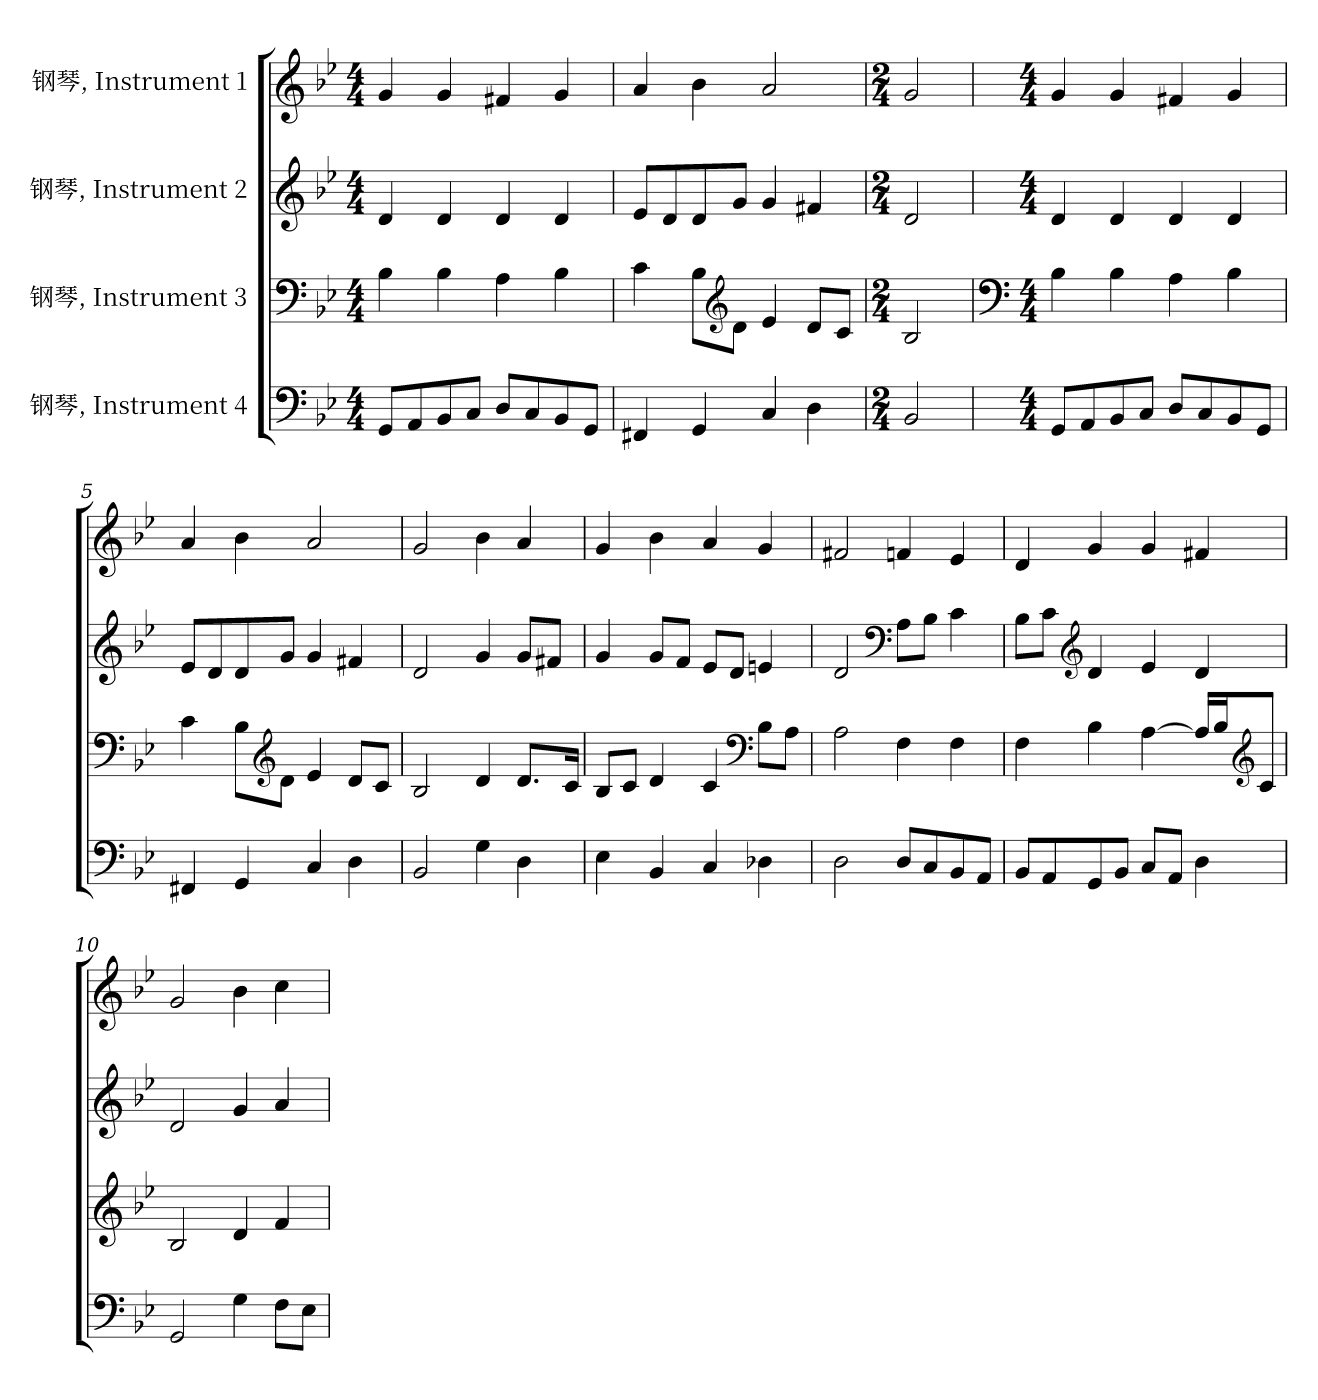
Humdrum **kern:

**kern	**kern	**kern	**kern
*part4	*part3	*part2	*part1
*staff4	*staff3	*staff2	*staff1
*I"钢琴, Instrument 4	*I"钢琴, Instrument 3	*I"钢琴, Instrument 2	*I"钢琴, Instrument 1
*clefF4	*clefF4	*clefG2	*clefG2
*k[b-e-]	*k[b-e-]	*k[b-e-]	*k[b-e-]
*M4/4	*M4/4	*M4/4	*M4/4
*MM96	*MM96	*MM96	*MM96
=1	=1	=1	=1
8GG/L	4B-\	4d/	4g/
8AA/	.	.	.
8BB-/	4B-\	4d/	4g/
8C/J	.	.	.
8D/L	4A\	4d/	4f#X/
8C/	.	.	.
8BB-/	4B-\	4d/	4g/
8GG/J	.	.	.
=2	=2	=2	=2
4FF#X/	4c\	8e-/L	4a/
.	.	8d/	.
4GG/	8B-\L	8d/	4b-\
*	*clefG2	*	*
.	8d\J	8g/J	.
4C/	4e-/	4g/	2a/
4D\	8d/L	4f#X/	.
.	8c/J	.	.
=3	=3	=3	=3
*M2/4	*M2/4	*M2/4	*M2/4
2BB-/	2B-/	2d/	2g/
=4	=4	=4	=4
*	*clefF4	*	*
*M4/4	*M4/4	*M4/4	*M4/4
8GG/L	4B-\	4d/	4g/
8AA/	.	.	.
8BB-/	4B-\	4d/	4g/
8C/J	.	.	.
8D/L	4A\	4d/	4f#X/
8C/	.	.	.
8BB-/	4B-\	4d/	4g/
8GG/J	.	.	.
!!LO:LB:g=z
=5	=5	=5	=5
4FF#X/	4c\	8e-/L	4a/
.	.	8d/	.
4GG/	8B-\L	8d/	4b-\
*	*clefG2	*	*
.	8d\J	8g/J	.
4C/	4e-/	4g/	2a/
4D\	8d/L	4f#X/	.
.	8c/J	.	.
=6	=6	=6	=6
2BB-/	2B-/	2d/	2g/
4G\	4d/	4g/	4b-\
4D\	8.d/L	8g/L	4a/
.	.	8f#X/J	.
.	16c/Jk	.	.
=7	=7	=7	=7
4E-\	8B-/L	4g/	4g/
.	8c/J	.	.
4BB-/	4d/	8g/L	4b-\
.	.	8f/J	.
4C/	4c/	8e-/L	4a/
.	.	8d/J	.
*	*clefF4	*	*
4D-X\	8B-\L	4en/	4g/
.	8A\J	.	.
=8	=8	=8	=8
2D\	2A\	2d/	2f#X/
*	*	*clefF4	*
8D/L	4F\	8A\L	4fn/
8C/	.	8B-\J	.
8BB-/	4F\	4c\	4e-/
8AA/J	.	.	.
!!LO:LB:g=z
=9	=9	=9	=9
8BB-/L	4F\	8B-\L	4d/
8AA/	.	8c\J	.
*	*	*clefG2	*
8GG/	4B-\	4d/	4g/
8BB-/J	.	.	.
8C/L	[4A\	4e-/	4g/
8AA/J	.	.	.
4D\	16A/LL]	4d/	4f#X/
.	16B-/J	.	.
*	*clefG2	*	*
.	8c/J	.	.
=10	=10	=10	=10
2GG/	2B-/	2d/	2g/
4G\	4d/	4g/	4b-\
8F\L	4f/	4a/	4cc\
8E-\J	.	.	.
=	=	=	=
*-	*-	*-	*-
